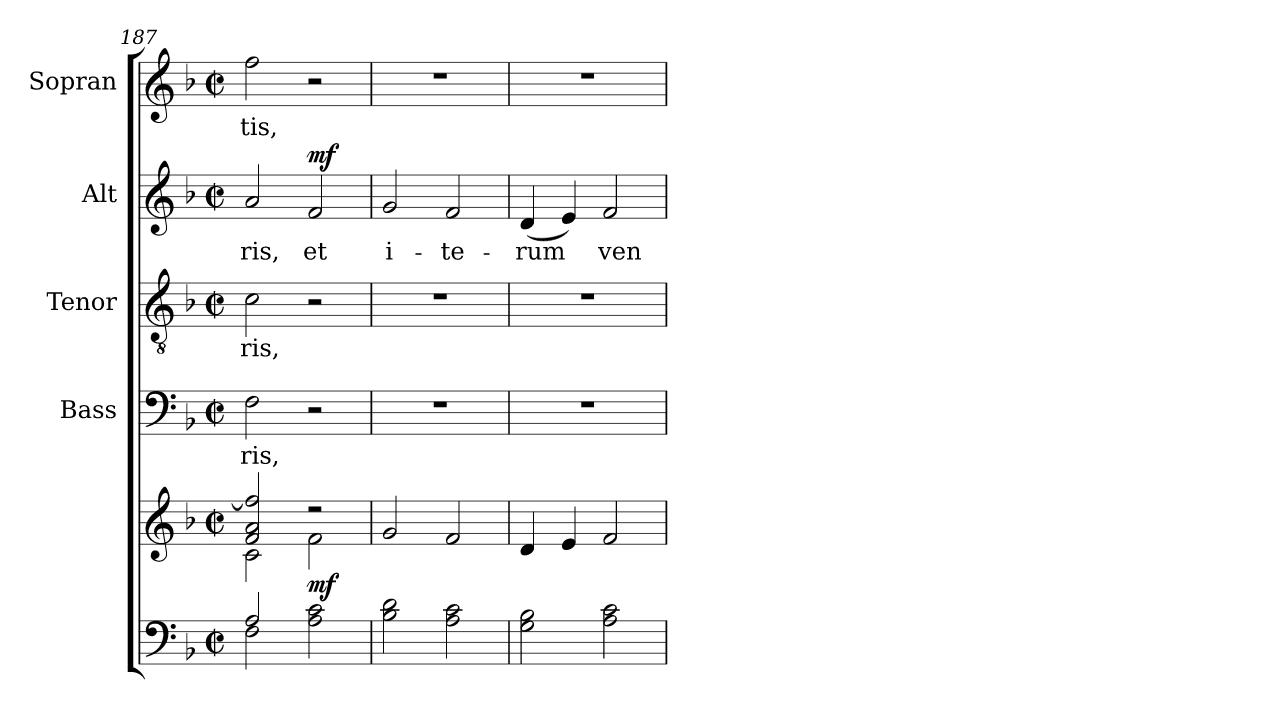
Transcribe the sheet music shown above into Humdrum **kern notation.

**kern	**kern	**dynam	**kern	**text	**kern	**text	**kern	**text	**dynam	**kern	**text
*part5	*part5	*part5	*part4	*part4	*part3	*part3	*part2	*part2	*part2	*part1	*part1
*staff6	*staff5	*staff5/6	*staff4	*staff4	*staff3	*staff3	*staff2	*staff2	*staff2	*staff1	*staff1
*	*	*	*I"Bass	*	*I"Tenor	*	*I"Alt	*	*	*I"Sopran	*
*	*	*	*I'B.	*	*I'T.	*	*I'A.	*	*	*I'S.	*
*clefF4	*clefG2	*	*clefF4	*	*clefGv2	*	*clefG2	*	*	*clefG2	*
*k[b-]	*k[b-]	*	*k[b-]	*	*k[b-]	*	*k[b-]	*	*	*k[b-]	*
*F:	*F:	*	*F:	*	*F:	*	*F:	*	*	*F:	*
*M2/2	*M2/2	*	*M2/2	*	*M2/2	*	*M2/2	*	*	*M2/2	*
*met(c|)	*met(c|)	*	*met(c|)	*	*met(c|)	*	*met(c|)	*	*	*met(c|)	*
=187	=187	=187	=187	=187	=187	=187	=187	=187	=187	=187	=187
*^	*^	*	*	*	*	*	*	*	*	*	*
!	!	!	!	!	!	!LO:LY:b	!	!LO:LY:b	!	!LO:LY:b	!	!	!LO:LY:b
2A/	2F\	2f/ 2a/ 2ff/]	2c\	.	2F\	-ris,	2c\	-ris,	2a/	-ris,	.	2ff\	-tis,
!	!	!	!	!LO:DY:b	!	!	!	!	!	!LO:LY:b	!LO:DY:a	!	!
2A\ 2c\	2ryy	2r	2f\	mf	2r	.	2r	.	2f/	et	mf	2r	.
=188	=188	=188	=188	=188	=188	=188	=188	=188	=188	=188	=188	=188	=188
!	!	!	!	!	!	!	!	!	!	!LO:LY:b	!	!	!
*v	*v	*	*	*	*	*	*	*	*	*	*	*	*
*	*v	*v	*	*	*	*	*	*	*	*	*	*
2B-\ 2d\	2g/	.	1r	.	1r	.	2g/	i-	.	1r	.
!	!	!	!	!	!	!	!	!LO:LY:b	!	!	!
2A\ 2c\	2f/	.	.	.	.	.	2f/	-te-	.	.	.
=189	=189	=189	=189	=189	=189	=189	=189	=189	=189	=189	=189
!	!	!	!	!	!	!	!	!LO:LY:b	!	!	!
2G\ 2B-\	4d/	.	1r	.	1r	.	(<4d/	-rum	.	1r	.
.	4e/	.	.	.	.	.	4e/)	.	.	.	.
!	!	!	!	!	!	!	!	!LO:LY:b	!	!	!
2A\ 2c\	2f/	.	.	.	.	.	2f/	ven-	.	.	.
=	=	=	=	=	=	=	=	=	=	=	=
*-	*-	*-	*-	*-	*-	*-	*-	*-	*-	*-	*-
